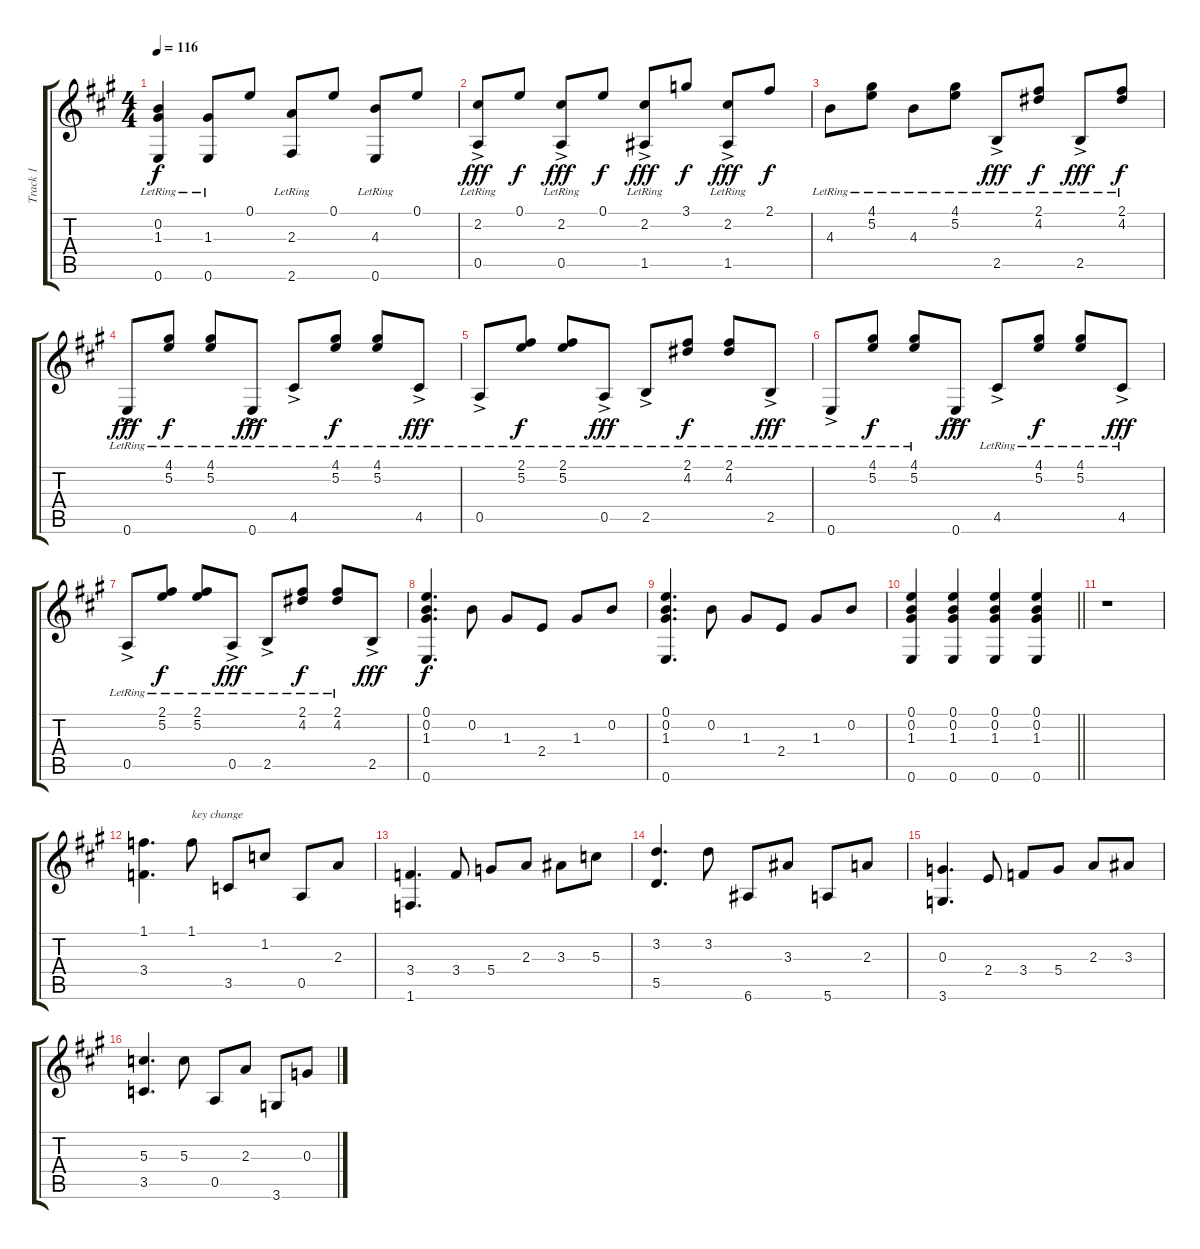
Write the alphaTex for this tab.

\track ("Track 1" "Track 1") {instrument acousticguitarnylon}
\staff {score tabs}
\tuning (E4 B3 G3 D3 A2 E2) {hide}
\ts (4 4)
\tempo 116
\clef g2
\ks a
(0.2{lr} 1.3{lr} 0.6{t}).4{dy f} (1.3{lr} 0.6{lr}).8 0.1.8 (2.3{lr} 2.6{lr}).8 0.1.8 (4.3{lr} 0.6{lr}).8 0.1.8 |
(2.2{lr} 0.5{ac lr}).8{dy fff} 0.1.8{dy f} (2.2{lr} 0.5{ac lr}).8{dy fff} 0.1.8{dy f} (2.2{lr} 1.5{ac lr}).8{dy fff} 3.1.8{dy f} (2.2{lr} 1.5{ac lr}).8{dy fff} 2.1.8{dy f} |
4.3{lr}.8 (4.1{lr} 5.2{lr}).8 4.3{lr}.8 (4.1{lr} 5.2{lr}).8 2.5{ac lr}.8{dy fff} (2.1{lr} 4.2{lr}).8{dy f} 2.5{ac lr}.8{dy fff} (2.1{lr} 4.2{lr}).8{dy f} |
0.6{ac lr}.8{dy fff} (4.1{lr} 5.2{lr}).8{dy f} (4.1{lr} 5.2{lr}).8 0.6{ac lr}.8{dy fff} 4.5{ac lr}.8 (4.1{lr} 5.2{lr}).8{dy f} (4.1{lr} 5.2{lr}).8 4.5{ac lr}.8{dy fff} |
0.5{ac lr}.8 (2.1{lr} 5.2{lr}).8{dy f} (2.1{lr} 5.2{lr}).8 0.5{ac lr}.8{dy fff} 2.5{ac lr}.8 (2.1{lr} 4.2{lr}).8{dy f} (2.1{lr} 4.2{lr}).8 2.5{ac lr}.8{dy fff} |
0.6{ac lr}.8 (4.1{lr} 5.2{lr}).8{dy f} (4.1{lr} 5.2{lr}).8 0.6{ac}.8{dy fff} 4.5{ac lr}.8 (4.1{lr} 5.2{lr}).8{dy f} (4.1{lr} 5.2{lr}).8 4.5{ac lr}.8{dy fff} |
0.5{ac lr}.8 (2.1{lr} 5.2{lr}).8{dy f} (2.1{lr} 5.2{lr}).8 0.5{ac lr}.8{dy fff} 2.5{ac lr}.8 (2.1{lr} 4.2{lr}).8{dy f} (2.1{lr} 4.2{lr}).8 2.5{ac}.8{dy fff} |
(0.1 0.2 1.3 0.6).4{d dy f} 0.2.8 1.3.8 2.4.8 1.3.8 0.2.8 |
(0.1 0.2 1.3 0.6).4{d} 0.2.8 1.3.8 2.4.8 1.3.8 0.2.8 |
\barLineRight lightlight
(0.1 0.2 1.3 0.6).4 (0.1 0.2 1.3 0.6).4 (0.1 0.2 1.3 0.6).4 (0.1 0.2 1.3 0.6).4 |
r.1 |
(1.1 3.4).4{d} 1.1.8{txt "key change"} 3.5.8 1.2.8 0.5.8 2.3.8 |
(3.4 1.6).4{d} 3.4.8 5.4.8 2.3.8 3.3.8 5.3.8 |
(3.2 5.5).4{d} 3.2.8 6.6.8 3.3.8 5.6.8 2.3.8 |
(0.3 3.6).4{d} 2.4.8 3.4.8 5.4.8 2.3.8 3.3.8 |
(5.3 3.5).4{d} 5.3.8 0.5.8 2.3.8 3.6.8 0.3.8
